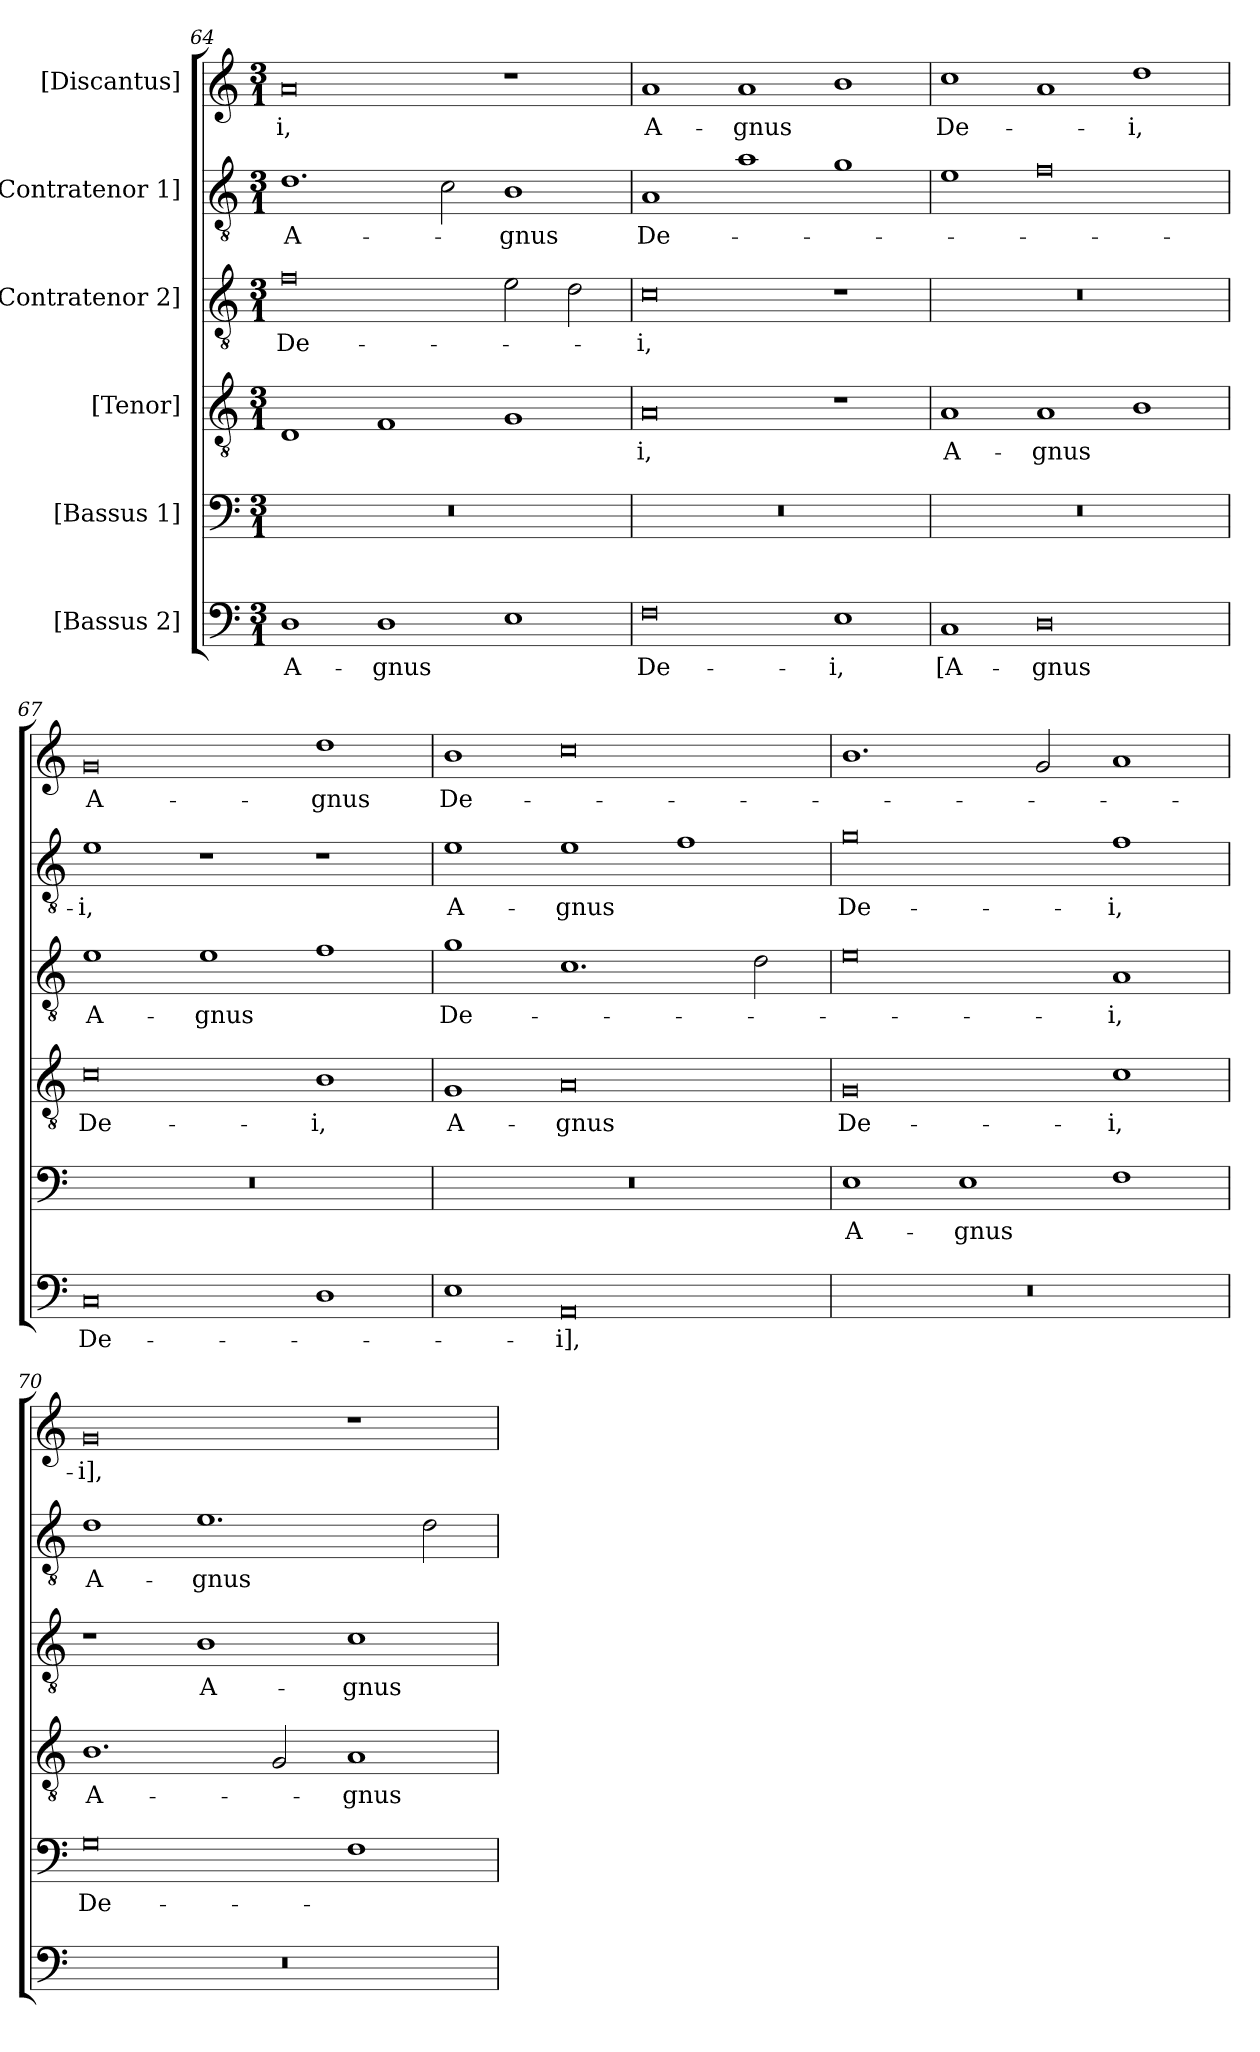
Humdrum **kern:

**kern	**text	**kern	**text	**kern	**text	**kern	**text	**kern	**text	**kern	**text
*part6	*part6	*part5	*part5	*part4	*part4	*part3	*part3	*part2	*part2	*part1	*part1
*staff6	*staff6	*staff5	*staff5	*staff4	*staff4	*staff3	*staff3	*staff2	*staff2	*staff1	*staff1
*I"[Bassus 2]	*	*I"[Bassus 1]	*	*I"[Tenor]	*	*I"[Contratenor 2]	*	*I"[Contratenor 1]	*	*I"[Discantus]	*
*clefF4	*	*clefF4	*	*clefGv2	*	*clefGv2	*	*clefGv2	*	*clefG2	*
*k[]	*	*k[]	*	*k[]	*	*k[]	*	*k[]	*	*k[]	*
*M3/1	*	*M3/1	*	*M3/1	*	*M3/1	*	*M3/1	*	*M3/1	*
=64	=64	=64	=64	=64	=64	=64	=64	=64	=64	=64	=64
1D\	A-	0.r	.	1D/	.	0f\	De-	1.d\	A-	0a/	-i,
1D\	-gnus	.	.	1F/	.	.	.	.	.	.	.
.	.	.	.	.	.	.	.	2c\	.	.	.
1E\	.	.	.	1G/	.	2e\	.	1B\	-gnus	1r	.
.	.	.	.	.	.	2d\	.	.	.	.	.
=65	=65	=65	=65	=65	=65	=65	=65	=65	=65	=65	=65
0F\	De-	0.r	.	0A/	-i,	0c\	-i,	1A/	De-	1a/	A-
.	.	.	.	.	.	.	.	1a\	.	1a/	-gnus
1E\	-i,	.	.	1r	.	1r	.	1g\	.	1b\	.
=66	=66	=66	=66	=66	=66	=66	=66	=66	=66	=66	=66
1C/	[A-	0.r	.	1A/	A-	0.r	.	1e\	.	1cc\	De-
0D\	-gnus	.	.	1A/	-gnus	.	.	0f\	.	1a/	.
.	.	.	.	1B\	.	.	.	.	.	1dd\	-i,
=67	=67	=67	=67	=67	=67	=67	=67	=67	=67	=67	=67
0C/	De-	0.r	.	0c\	De-	1e\	A-	1e\	-i,	0g/	A-
.	.	.	.	.	.	1e\	-gnus	1r	.	.	.
1D\	.	.	.	1B\	-i,	1f\	.	1r	.	1dd\	-gnus
=68	=68	=68	=68	=68	=68	=68	=68	=68	=68	=68	=68
1E\	.	0.r	.	1G/	A-	1g\	De-	1e\	A-	1b\	De-
0AA/	-i],	.	.	0A/	-gnus	1.c\	.	1e\	-gnus	0cc\	.
.	.	.	.	.	.	.	.	1f\	.	.	.
.	.	.	.	.	.	2d\	.	.	.	.	.
=69	=69	=69	=69	=69	=69	=69	=69	=69	=69	=69	=69
0.r	.	1E\	A-	0G/	De-	0e\	.	0g\	De-	1.b\	.
.	.	1E\	-gnus	.	.	.	.	.	.	.	.
.	.	.	.	.	.	.	.	.	.	2g/	.
.	.	1F\	.	1c\	-i,	1A/	-i,	1f\	-i,	1a/	.
=70	=70	=70	=70	=70	=70	=70	=70	=70	=70	=70	=70
0.r	.	0G\	De-	1.B\	A-	1r	.	1d\	A-	0g/	-i],
.	.	.	.	.	.	1B\	A-	1.e\	-gnus	.	.
.	.	.	.	2G/	.	.	.	.	.	.	.
.	.	1F\	.	1A/	-gnus	1c\	-gnus	.	.	1r	.
.	.	.	.	.	.	.	.	2d\	.	.	.
=	=	=	=	=	=	=	=	=	=	=	=
*-	*-	*-	*-	*-	*-	*-	*-	*-	*-	*-	*-
